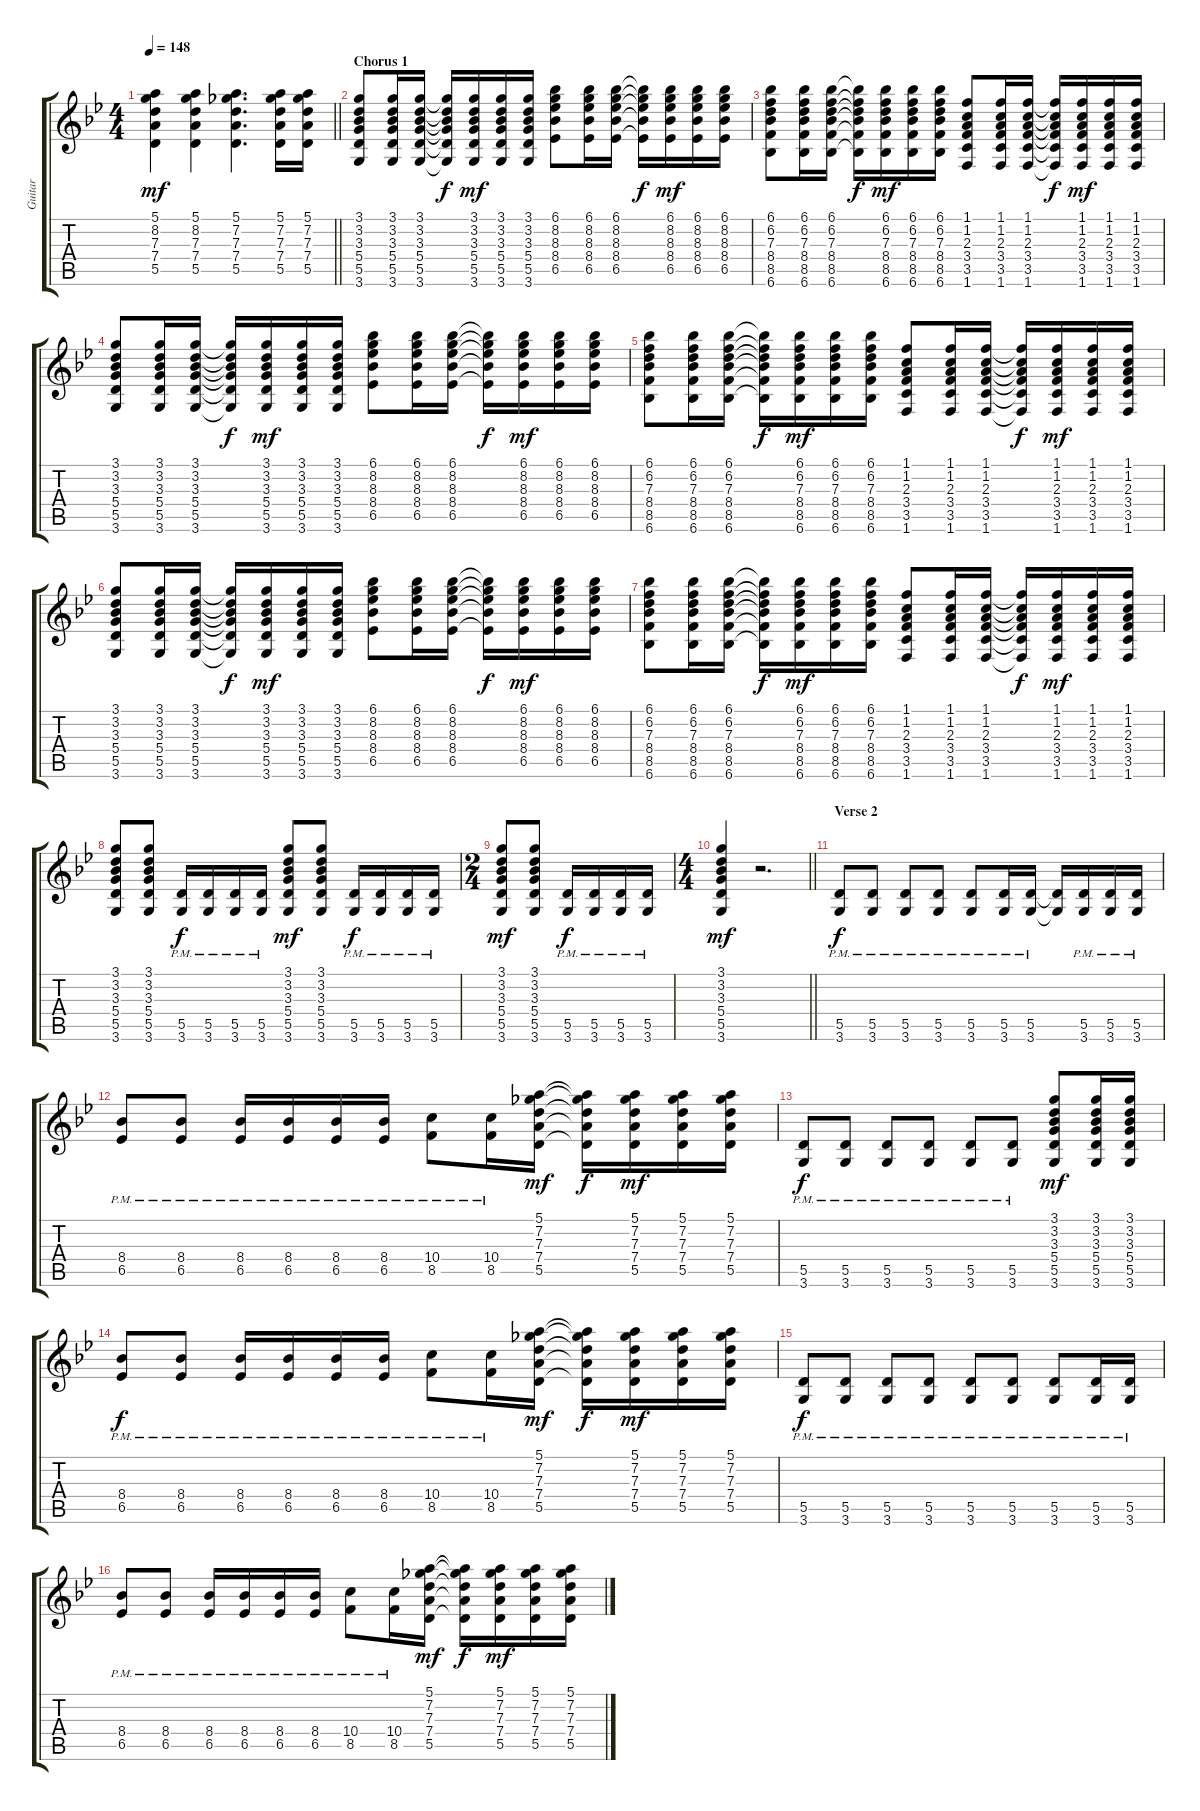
\track ("Guitar" "Guitar") {instrument distortionguitar}
\staff {score tabs}
\tuning (E4 B3 G3 D3 A2 E2) {hide}
\ts (4 4)
\tempo 148
\clef g2
\barLineRight lightlight
\ks gminor
(5.1 8.2 7.3 7.4 5.5).4{dy mf} (5.1 8.2 7.3 7.4 5.5).4 (5.1 7.2 7.3 7.4 5.5).4{d} (5.1 7.2 7.3 7.4 5.5).16 (5.1 7.2 7.3 7.4 5.5).16 |
\section ("" "Chorus 1")
(3.1 3.2 3.3 5.4 5.5 3.6).8 (3.1 3.2 3.3 5.4 5.5 3.6).16 (3.1 3.2 3.3 5.4 5.5 3.6).16 (3.1{t} 3.2{t} 3.3{t} 5.4{t} 5.5{t} 3.6{t}).16{dy f} (3.1 3.2 3.3 5.4 5.5 3.6).16{dy mf} (3.1 3.2 3.3 5.4 5.5 3.6).16 (3.1 3.2 3.3 5.4 5.5 3.6).16 (6.1 8.2 8.3 8.4 6.5).8 (6.1 8.2 8.3 8.4 6.5).16 (6.1 8.2 8.3 8.4 6.5).16 (6.1{t} 8.2{t} 8.3{t} 8.4{t} 6.5{t}).16{dy f} (6.1 8.2 8.3 8.4 6.5).16{dy mf} (6.1 8.2 8.3 8.4 6.5).16 (6.1 8.2 8.3 8.4 6.5).16 |
(6.1 6.2 7.3 8.4 8.5 6.6).8 (6.1 6.2 7.3 8.4 8.5 6.6).16 (6.1 6.2 7.3 8.4 8.5 6.6).16 (6.1{t} 6.2{t} 7.3{t} 8.4{t} 8.5{t} 6.6{t}).16{dy f} (6.1 6.2 7.3 8.4 8.5 6.6).16{dy mf} (6.1 6.2 7.3 8.4 8.5 6.6).16 (6.1 6.2 7.3 8.4 8.5 6.6).16 (1.1 1.2 2.3 3.4 3.5 1.6).8 (1.1 1.2 2.3 3.4 3.5 1.6).16 (1.1 1.2 2.3 3.4 3.5 1.6).16 (1.1{t} 1.2{t} 2.3{t} 3.4{t} 3.5{t} 1.6{t}).16{dy f} (1.1 1.2 2.3 3.4 3.5 1.6).16{dy mf} (1.1 1.2 2.3 3.4 3.5 1.6).16 (1.1 1.2 2.3 3.4 3.5 1.6).16 |
(3.1 3.2 3.3 5.4 5.5 3.6).8 (3.1 3.2 3.3 5.4 5.5 3.6).16 (3.1 3.2 3.3 5.4 5.5 3.6).16 (3.1{t} 3.2{t} 3.3{t} 5.4{t} 5.5{t} 3.6{t}).16{dy f} (3.1 3.2 3.3 5.4 5.5 3.6).16{dy mf} (3.1 3.2 3.3 5.4 5.5 3.6).16 (3.1 3.2 3.3 5.4 5.5 3.6).16 (6.1 8.2 8.3 8.4 6.5).8 (6.1 8.2 8.3 8.4 6.5).16 (6.1 8.2 8.3 8.4 6.5).16 (6.1{t} 8.2{t} 8.3{t} 8.4{t} 6.5{t}).16{dy f} (6.1 8.2 8.3 8.4 6.5).16{dy mf} (6.1 8.2 8.3 8.4 6.5).16 (6.1 8.2 8.3 8.4 6.5).16 |
(6.1 6.2 7.3 8.4 8.5 6.6).8 (6.1 6.2 7.3 8.4 8.5 6.6).16 (6.1 6.2 7.3 8.4 8.5 6.6).16 (6.1{t} 6.2{t} 7.3{t} 8.4{t} 8.5{t} 6.6{t}).16{dy f} (6.1 6.2 7.3 8.4 8.5 6.6).16{dy mf} (6.1 6.2 7.3 8.4 8.5 6.6).16 (6.1 6.2 7.3 8.4 8.5 6.6).16 (1.1 1.2 2.3 3.4 3.5 1.6).8 (1.1 1.2 2.3 3.4 3.5 1.6).16 (1.1 1.2 2.3 3.4 3.5 1.6).16 (1.1{t} 1.2{t} 2.3{t} 3.4{t} 3.5{t} 1.6{t}).16{dy f} (1.1 1.2 2.3 3.4 3.5 1.6).16{dy mf} (1.1 1.2 2.3 3.4 3.5 1.6).16 (1.1 1.2 2.3 3.4 3.5 1.6).16 |
(3.1 3.2 3.3 5.4 5.5 3.6).8 (3.1 3.2 3.3 5.4 5.5 3.6).16 (3.1 3.2 3.3 5.4 5.5 3.6).16 (3.1{t} 3.2{t} 3.3{t} 5.4{t} 5.5{t} 3.6{t}).16{dy f} (3.1 3.2 3.3 5.4 5.5 3.6).16{dy mf} (3.1 3.2 3.3 5.4 5.5 3.6).16 (3.1 3.2 3.3 5.4 5.5 3.6).16 (6.1 8.2 8.3 8.4 6.5).8 (6.1 8.2 8.3 8.4 6.5).16 (6.1 8.2 8.3 8.4 6.5).16 (6.1{t} 8.2{t} 8.3{t} 8.4{t} 6.5{t}).16{dy f} (6.1 8.2 8.3 8.4 6.5).16{dy mf} (6.1 8.2 8.3 8.4 6.5).16 (6.1 8.2 8.3 8.4 6.5).16 |
(6.1 6.2 7.3 8.4 8.5 6.6).8 (6.1 6.2 7.3 8.4 8.5 6.6).16 (6.1 6.2 7.3 8.4 8.5 6.6).16 (6.1{t} 6.2{t} 7.3{t} 8.4{t} 8.5{t} 6.6{t}).16{dy f} (6.1 6.2 7.3 8.4 8.5 6.6).16{dy mf} (6.1 6.2 7.3 8.4 8.5 6.6).16 (6.1 6.2 7.3 8.4 8.5 6.6).16 (1.1 1.2 2.3 3.4 3.5 1.6).8 (1.1 1.2 2.3 3.4 3.5 1.6).16 (1.1 1.2 2.3 3.4 3.5 1.6).16 (1.1{t} 1.2{t} 2.3{t} 3.4{t} 3.5{t} 1.6{t}).16{dy f} (1.1 1.2 2.3 3.4 3.5 1.6).16{dy mf} (1.1 1.2 2.3 3.4 3.5 1.6).16 (1.1 1.2 2.3 3.4 3.5 1.6).16 |
(3.1 3.2 3.3 5.4 5.5 3.6).8 (3.1 3.2 3.3 5.4 5.5 3.6).8 (5.5{pm} 3.6{pm}).16{dy f} (5.5{pm} 3.6{pm}).16 (5.5{pm} 3.6{pm}).16 (5.5{pm} 3.6{pm}).16 (3.1 3.2 3.3 5.4 5.5 3.6).8{dy mf} (3.1 3.2 3.3 5.4 5.5 3.6).8 (5.5{pm} 3.6{pm}).16{dy f} (5.5{pm} 3.6{pm}).16 (5.5{pm} 3.6{pm}).16 (5.5{pm} 3.6{pm}).16 |
\ts (2 4)
(3.1 3.2 3.3 5.4 5.5 3.6).8{dy mf} (3.1 3.2 3.3 5.4 5.5 3.6).8 (5.5{pm} 3.6{pm}).16{dy f} (5.5{pm} 3.6{pm}).16 (5.5{pm} 3.6{pm}).16 (5.5{pm} 3.6{pm}).16 |
\ts (4 4)
\barLineRight lightlight
(3.1 3.2 3.3 5.4 5.5 3.6).4{dy mf} r.2{d} |
\section ("" "Verse 2")
(5.5{pm} 3.6{pm}).8{dy f} (5.5{pm} 3.6{pm}).8 (5.5{pm} 3.6{pm}).8 (5.5{pm} 3.6{pm}).8 (5.5{pm} 3.6{pm}).8 (5.5{pm} 3.6{pm}).16 (5.5{pm} 3.6{pm}).16 (5.5{t} 3.6{t}).16 (5.5{pm} 3.6{pm}).16 (5.5{pm} 3.6{pm}).16 (5.5{pm} 3.6{pm}).16 |
(8.4{pm} 6.5{pm}).8 (8.4{pm} 6.5{pm}).8 (8.4{pm} 6.5{pm}).16 (8.4{pm} 6.5{pm}).16 (8.4{pm} 6.5{pm}).16 (8.4{pm} 6.5{pm}).16 (10.4{pm} 8.5{pm}).8 (10.4{pm} 8.5{pm}).16 (5.1 7.2 7.3 7.4 5.5).16{dy mf} (5.1{t} 7.2{t} 7.3{t} 7.4{t} 5.5{t}).16{dy f} (5.1 7.2 7.3 7.4 5.5).16{dy mf} (5.1 7.2 7.3 7.4 5.5).16 (5.1 7.2 7.3 7.4 5.5).16 |
(5.5{pm} 3.6{pm}).8{dy f} (5.5{pm} 3.6{pm}).8 (5.5{pm} 3.6{pm}).8 (5.5{pm} 3.6{pm}).8 (5.5{pm} 3.6{pm}).8 (5.5{pm} 3.6{pm}).8 (3.1 3.2 3.3 5.4 5.5 3.6).8{dy mf} (3.1 3.2 3.3 5.4 5.5 3.6).16 (3.1 3.2 3.3 5.4 5.5 3.6).16 |
(8.4{pm} 6.5{pm}).8{dy f} (8.4{pm} 6.5{pm}).8 (8.4{pm} 6.5{pm}).16 (8.4{pm} 6.5{pm}).16 (8.4{pm} 6.5{pm}).16 (8.4{pm} 6.5{pm}).16 (10.4{pm} 8.5{pm}).8 (10.4{pm} 8.5{pm}).16 (5.1 7.2 7.3 7.4 5.5).16{dy mf} (5.1{t} 7.2{t} 7.3{t} 7.4{t} 5.5{t}).16{dy f} (5.1 7.2 7.3 7.4 5.5).16{dy mf} (5.1 7.2 7.3 7.4 5.5).16 (5.1 7.2 7.3 7.4 5.5).16 |
(5.5{pm} 3.6{pm}).8{dy f} (5.5{pm} 3.6{pm}).8 (5.5{pm} 3.6{pm}).8 (5.5{pm} 3.6{pm}).8 (5.5{pm} 3.6{pm}).8 (5.5{pm} 3.6{pm}).8 (5.5{pm} 3.6{pm}).8 (5.5{pm} 3.6{pm}).16 (5.5{pm} 3.6{pm}).16 |
(8.4{pm} 6.5{pm}).8 (8.4{pm} 6.5{pm}).8 (8.4{pm} 6.5{pm}).16 (8.4{pm} 6.5{pm}).16 (8.4{pm} 6.5{pm}).16 (8.4{pm} 6.5{pm}).16 (10.4{pm} 8.5{pm}).8 (10.4{pm} 8.5{pm}).16 (5.1 7.2 7.3 7.4 5.5).16{dy mf} (5.1{t} 7.2{t} 7.3{t} 7.4{t} 5.5{t}).16{dy f} (5.1 7.2 7.3 7.4 5.5).16{dy mf} (5.1 7.2 7.3 7.4 5.5).16 (5.1 7.2 7.3 7.4 5.5).16
